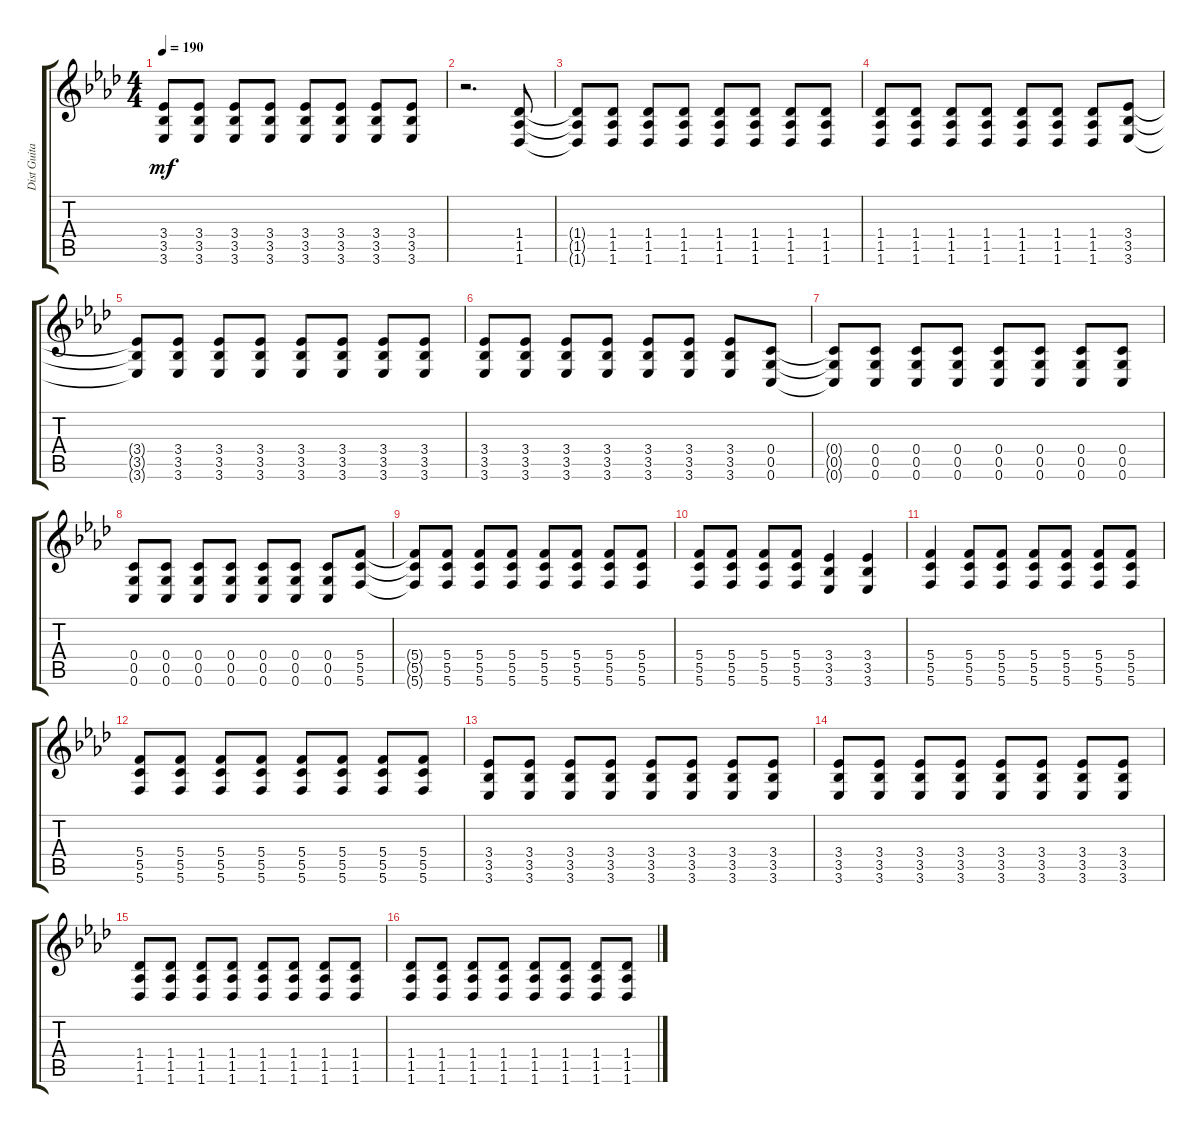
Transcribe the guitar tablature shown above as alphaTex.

\track ("Dist Guitar 4" "Dist Guita") {instrument distortionguitar}
\staff {score tabs}
\tuning (D4 A3 F3 C3 G2 C2) {hide}
\ts (4 4)
\tempo 190
\clef g2
\ks ab
(3.4 3.5 3.6).8{dy mf} (3.4 3.5 3.6).8 (3.4 3.5 3.6).8 (3.4 3.5 3.6).8 (3.4 3.5 3.6).8 (3.4 3.5 3.6).8 (3.4 3.5 3.6).8 (3.4 3.5 3.6).8 |
r.2{d} (1.4 1.5 1.6).8 |
(1.4{t} 1.5{t} 1.6{t}).8 (1.4 1.5 1.6).8 (1.4 1.5 1.6).8 (1.4 1.5 1.6).8 (1.4 1.5 1.6).8 (1.4 1.5 1.6).8 (1.4 1.5 1.6).8 (1.4 1.5 1.6).8 |
(1.4 1.5 1.6).8 (1.4 1.5 1.6).8 (1.4 1.5 1.6).8 (1.4 1.5 1.6).8 (1.4 1.5 1.6).8 (1.4 1.5 1.6).8 (1.4 1.5 1.6).8 (3.4 3.5 3.6).8 |
(3.4{t} 3.5{t} 3.6{t}).8 (3.4 3.5 3.6).8 (3.4 3.5 3.6).8 (3.4 3.5 3.6).8 (3.4 3.5 3.6).8 (3.4 3.5 3.6).8 (3.4 3.5 3.6).8 (3.4 3.5 3.6).8 |
(3.4 3.5 3.6).8 (3.4 3.5 3.6).8 (3.4 3.5 3.6).8 (3.4 3.5 3.6).8 (3.4 3.5 3.6).8 (3.4 3.5 3.6).8 (3.4 3.5 3.6).8 (0.4 0.5 0.6).8 |
(0.4{t} 0.5{t} 0.6{t}).8 (0.4 0.5 0.6).8 (0.4 0.5 0.6).8 (0.4 0.5 0.6).8 (0.4 0.5 0.6).8 (0.4 0.5 0.6).8 (0.4 0.5 0.6).8 (0.4 0.5 0.6).8 |
(0.4 0.5 0.6).8 (0.4 0.5 0.6).8 (0.4 0.5 0.6).8 (0.4 0.5 0.6).8 (0.4 0.5 0.6).8 (0.4 0.5 0.6).8 (0.4 0.5 0.6).8 (5.4 5.5 5.6).8 |
(5.4{t} 5.5{t} 5.6{t}).8 (5.4 5.5 5.6).8 (5.4 5.5 5.6).8 (5.4 5.5 5.6).8 (5.4 5.5 5.6).8 (5.4 5.5 5.6).8 (5.4 5.5 5.6).8 (5.4 5.5 5.6).8 |
(5.4 5.5 5.6).8 (5.4 5.5 5.6).8 (5.4 5.5 5.6).8 (5.4 5.5 5.6).8 (3.4 3.5 3.6).4 (3.4 3.5 3.6).4 |
(5.4 5.5 5.6).4 (5.4 5.5 5.6).8 (5.4 5.5 5.6).8 (5.4 5.5 5.6).8 (5.4 5.5 5.6).8 (5.4 5.5 5.6).8 (5.4 5.5 5.6).8 |
(5.4 5.5 5.6).8 (5.4 5.5 5.6).8 (5.4 5.5 5.6).8 (5.4 5.5 5.6).8 (5.4 5.5 5.6).8 (5.4 5.5 5.6).8 (5.4 5.5 5.6).8 (5.4 5.5 5.6).8 |
(3.4 3.5 3.6).8 (3.4 3.5 3.6).8 (3.4 3.5 3.6).8 (3.4 3.5 3.6).8 (3.4 3.5 3.6).8 (3.4 3.5 3.6).8 (3.4 3.5 3.6).8 (3.4 3.5 3.6).8 |
(3.4 3.5 3.6).8 (3.4 3.5 3.6).8 (3.4 3.5 3.6).8 (3.4 3.5 3.6).8 (3.4 3.5 3.6).8 (3.4 3.5 3.6).8 (3.4 3.5 3.6).8 (3.4 3.5 3.6).8 |
(1.4 1.5 1.6).8 (1.4 1.5 1.6).8 (1.4 1.5 1.6).8 (1.4 1.5 1.6).8 (1.4 1.5 1.6).8 (1.4 1.5 1.6).8 (1.4 1.5 1.6).8 (1.4 1.5 1.6).8 |
(1.4 1.5 1.6).8 (1.4 1.5 1.6).8 (1.4 1.5 1.6).8 (1.4 1.5 1.6).8 (1.4 1.5 1.6).8 (1.4 1.5 1.6).8 (1.4 1.5 1.6).8 (1.4 1.5 1.6).8
